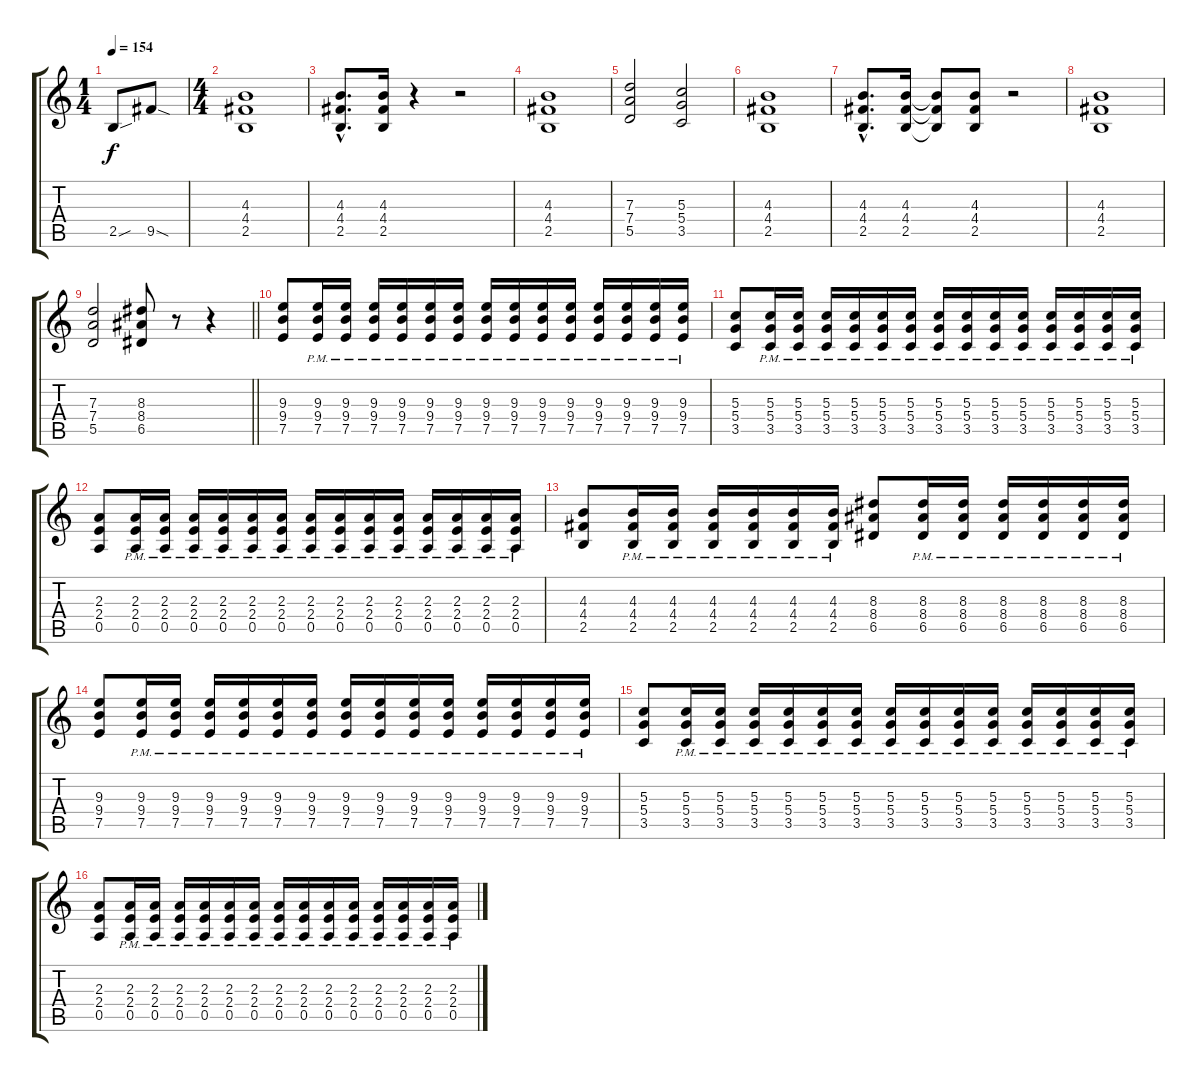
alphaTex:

\track "" {instrument distortionguitar}
\staff {score tabs}
\tuning (E4 B3 G3 D3 A2 E2) {hide}
\ts (1 4)
\tempo 154
\clef g2
\ks c
2.5{sou}.8{dy f instrument distortionguitar} 9.5{sod}.8 |
\ts (4 4)
(4.3 4.4 2.5).1 |
(4.3{hac} 4.4{hac} 2.5{hac}).8{d} (4.3 4.4 2.5).16 r.4 r.2 |
(4.3 4.4 2.5).1 |
(7.3 7.4 5.5).2 (5.3 5.4 3.5).2 |
(4.3 4.4 2.5).1 |
(4.3{hac} 4.4{hac} 2.5{hac}).8{d} (4.3 4.4 2.5).16 (4.3{t} 4.4{t} 2.5{t}).8 (4.3 4.4 2.5).8 r.2 |
(4.3 4.4 2.5).1 |
\barLineRight lightlight
(7.3 7.4 5.5).2 (8.3 8.4 6.5).8 r.8 r.4 |
(9.3 9.4 7.5).8 (9.3{pm} 9.4{pm} 7.5{pm}).16 (9.3{pm} 9.4{pm} 7.5{pm}).16 (9.3{pm} 9.4{pm} 7.5{pm}).16 (9.3{pm} 9.4{pm} 7.5{pm}).16 (9.3{pm} 9.4{pm} 7.5{pm}).16 (9.3{pm} 9.4{pm} 7.5{pm}).16 (9.3{pm} 9.4{pm} 7.5{pm}).16 (9.3{pm} 9.4{pm} 7.5{pm}).16 (9.3{pm} 9.4{pm} 7.5{pm}).16 (9.3{pm} 9.4{pm} 7.5{pm}).16 (9.3{pm} 9.4{pm} 7.5{pm}).16 (9.3{pm} 9.4{pm} 7.5{pm}).16 (9.3{pm} 9.4{pm} 7.5{pm}).16 (9.3{pm} 9.4{pm} 7.5{pm}).16 |
(5.3 5.4 3.5).8 (5.3{pm} 5.4{pm} 3.5{pm}).16 (5.3{pm} 5.4{pm} 3.5{pm}).16 (5.3{pm} 5.4{pm} 3.5{pm}).16 (5.3{pm} 5.4{pm} 3.5{pm}).16 (5.3{pm} 5.4{pm} 3.5{pm}).16 (5.3{pm} 5.4{pm} 3.5{pm}).16 (5.3{pm} 5.4{pm} 3.5{pm}).16 (5.3{pm} 5.4{pm} 3.5{pm}).16 (5.3{pm} 5.4{pm} 3.5{pm}).16 (5.3{pm} 5.4{pm} 3.5{pm}).16 (5.3{pm} 5.4{pm} 3.5{pm}).16 (5.3{pm} 5.4{pm} 3.5{pm}).16 (5.3{pm} 5.4{pm} 3.5{pm}).16 (5.3{pm} 5.4{pm} 3.5{pm}).16 |
(2.3 2.4 0.5).8 (2.3{pm} 2.4{pm} 0.5{pm}).16 (2.3{pm} 2.4{pm} 0.5{pm}).16 (2.3{pm} 2.4{pm} 0.5{pm}).16 (2.3{pm} 2.4{pm} 0.5{pm}).16 (2.3{pm} 2.4{pm} 0.5{pm}).16 (2.3{pm} 2.4{pm} 0.5{pm}).16 (2.3{pm} 2.4{pm} 0.5{pm}).16 (2.3{pm} 2.4{pm} 0.5{pm}).16 (2.3{pm} 2.4{pm} 0.5{pm}).16 (2.3{pm} 2.4{pm} 0.5{pm}).16 (2.3{pm} 2.4{pm} 0.5{pm}).16 (2.3{pm} 2.4{pm} 0.5{pm}).16 (2.3{pm} 2.4{pm} 0.5{pm}).16 (2.3{pm} 2.4{pm} 0.5{pm}).16 |
(4.3 4.4 2.5).8 (4.3{pm} 4.4{pm} 2.5{pm}).16 (4.3{pm} 4.4{pm} 2.5{pm}).16 (4.3{pm} 4.4{pm} 2.5{pm}).16 (4.3{pm} 4.4{pm} 2.5{pm}).16 (4.3{pm} 4.4{pm} 2.5{pm}).16 (4.3{pm} 4.4{pm} 2.5{pm}).16 (8.3 8.4 6.5).8 (8.3{pm} 8.4{pm} 6.5{pm}).16 (8.3{pm} 8.4{pm} 6.5{pm}).16 (8.3{pm} 8.4{pm} 6.5{pm}).16 (8.3{pm} 8.4{pm} 6.5{pm}).16 (8.3{pm} 8.4{pm} 6.5{pm}).16 (8.3{pm} 8.4{pm} 6.5{pm}).16 |
(9.3 9.4 7.5).8 (9.3{pm} 9.4{pm} 7.5{pm}).16 (9.3{pm} 9.4{pm} 7.5{pm}).16 (9.3{pm} 9.4{pm} 7.5{pm}).16 (9.3{pm} 9.4{pm} 7.5{pm}).16 (9.3{pm} 9.4{pm} 7.5{pm}).16 (9.3{pm} 9.4{pm} 7.5{pm}).16 (9.3{pm} 9.4{pm} 7.5{pm}).16 (9.3{pm} 9.4{pm} 7.5{pm}).16 (9.3{pm} 9.4{pm} 7.5{pm}).16 (9.3{pm} 9.4{pm} 7.5{pm}).16 (9.3{pm} 9.4{pm} 7.5{pm}).16 (9.3{pm} 9.4{pm} 7.5{pm}).16 (9.3{pm} 9.4{pm} 7.5{pm}).16 (9.3{pm} 9.4{pm} 7.5{pm}).16 |
(5.3 5.4 3.5).8 (5.3{pm} 5.4{pm} 3.5{pm}).16 (5.3{pm} 5.4{pm} 3.5{pm}).16 (5.3{pm} 5.4{pm} 3.5{pm}).16 (5.3{pm} 5.4{pm} 3.5{pm}).16 (5.3{pm} 5.4{pm} 3.5{pm}).16 (5.3{pm} 5.4{pm} 3.5{pm}).16 (5.3{pm} 5.4{pm} 3.5{pm}).16 (5.3{pm} 5.4{pm} 3.5{pm}).16 (5.3{pm} 5.4{pm} 3.5{pm}).16 (5.3{pm} 5.4{pm} 3.5{pm}).16 (5.3{pm} 5.4{pm} 3.5{pm}).16 (5.3{pm} 5.4{pm} 3.5{pm}).16 (5.3{pm} 5.4{pm} 3.5{pm}).16 (5.3{pm} 5.4{pm} 3.5{pm}).16 |
(2.3 2.4 0.5).8 (2.3{pm} 2.4{pm} 0.5{pm}).16 (2.3{pm} 2.4{pm} 0.5{pm}).16 (2.3{pm} 2.4{pm} 0.5{pm}).16 (2.3{pm} 2.4{pm} 0.5{pm}).16 (2.3{pm} 2.4{pm} 0.5{pm}).16 (2.3{pm} 2.4{pm} 0.5{pm}).16 (2.3{pm} 2.4{pm} 0.5{pm}).16 (2.3{pm} 2.4{pm} 0.5{pm}).16 (2.3{pm} 2.4{pm} 0.5{pm}).16 (2.3{pm} 2.4{pm} 0.5{pm}).16 (2.3{pm} 2.4{pm} 0.5{pm}).16 (2.3{pm} 2.4{pm} 0.5{pm}).16 (2.3{pm} 2.4{pm} 0.5{pm}).16 (2.3{pm} 2.4{pm} 0.5{pm}).16
